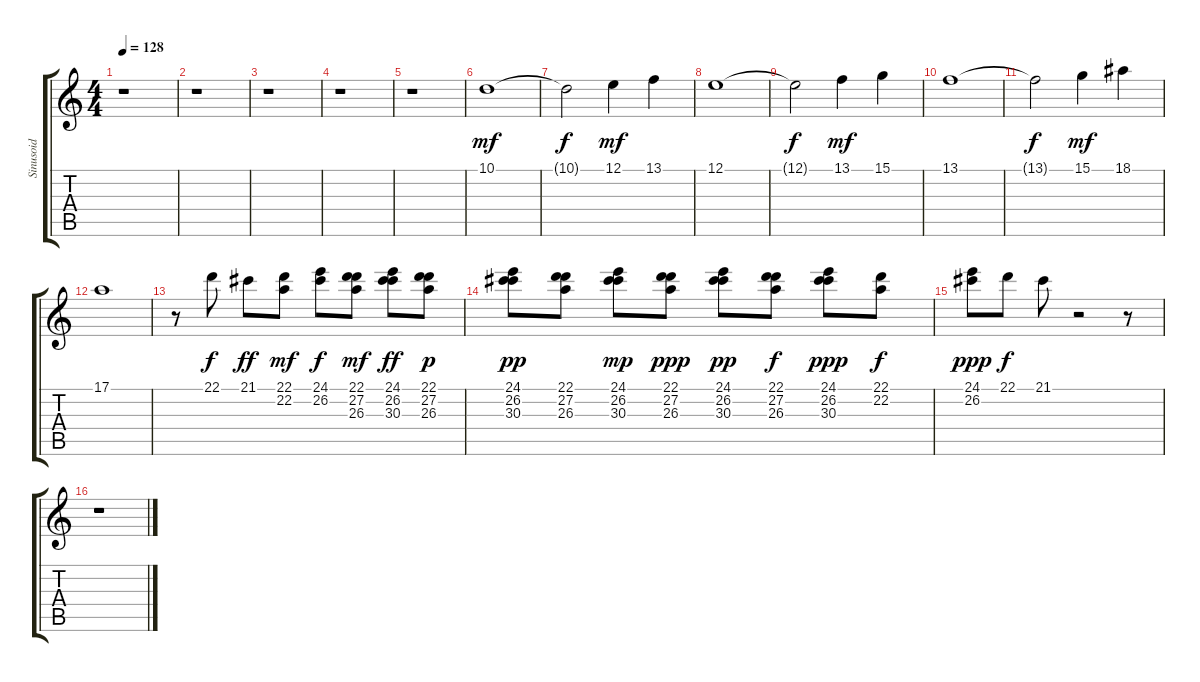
\track ("Sinusoid" "Sinusoid") {instrument lead1square}
\staff {score tabs}
\tuning (E4 B3 G3 D3 A2 E2) {hide}
\ts (4 4)
\tempo 128
\clef g2
\ks c
r.1{dy f} |
r.1 |
r.1 |
r.1 |
r.1 |
10.1.1{dy mf} |
10.1{t}.2{dy f} 12.1.4{dy mf} 13.1.4 |
12.1.1 |
12.1{t}.2{dy f} 13.1.4{dy mf} 15.1.4 |
13.1.1 |
13.1{t}.2{dy f} 15.1.4{dy mf} 18.1.4 |
17.1.1 |
r.8 22.1.8{dy f} 21.1.8{dy ff} (22.1 22.2).8{dy mf} (24.1 26.2).8{dy f} (22.1 27.2 26.3).8{dy mf} (24.1 26.2 30.3).8{dy ff} (22.1 27.2 26.3).8{dy p} |
(24.1 26.2 30.3).8{dy pp} (22.1 27.2 26.3).8 (24.1 26.2 30.3).8{dy mp} (22.1 27.2 26.3).8{dy ppp} (24.1 26.2 30.3).8{dy pp} (22.1 27.2 26.3).8{dy f} (24.1 26.2 30.3).8{dy ppp} (22.1 22.2).8{dy f} |
(24.1 26.2).8{dy ppp} 22.1.8{dy f} 21.1.8 r.2 r.8 |
r.1
